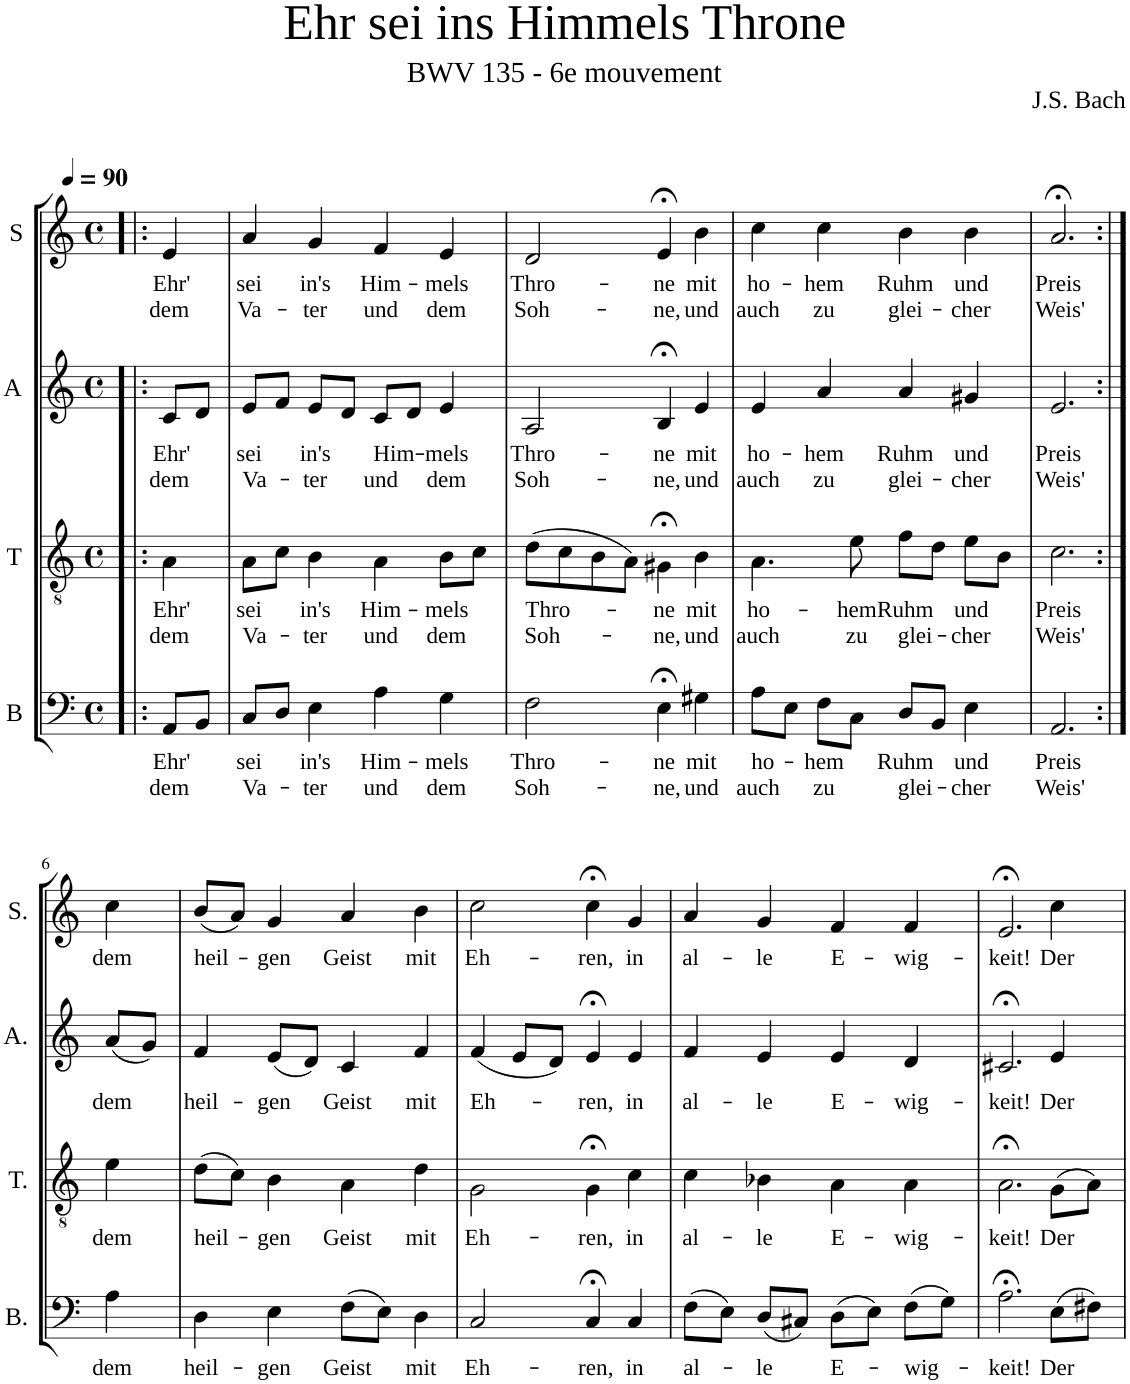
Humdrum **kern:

**kern	**text	**text	**kern	**text	**text	**kern	**text	**text	**kern	**text	**text
*part4	*part4	*part4	*part3	*part3	*part3	*part2	*part2	*part2	*part1	*part1	*part1
*staff4	*staff4	*staff4	*staff3	*staff3	*staff3	*staff2	*staff2	*staff2	*staff1	*staff1	*staff1
*I"B	*	*	*I"T	*	*	*I"A	*	*	*I"S	*	*
*I'B.	*	*	*I'T.	*	*	*I'A.	*	*	*I'S.	*	*
*clefF4	*	*	*clefGv2	*	*	*clefG2	*	*	*clefG2	*	*
*k[]	*	*	*k[]	*	*	*k[]	*	*	*k[]	*	*
*M4/4	*	*	*M4/4	*	*	*M4/4	*	*	*M4/4	*	*
*met(c)	*	*	*met(c)	*	*	*met(c)	*	*	*met(c)	*	*
*MM90	*	*	*MM90	*	*	*MM90	*	*	*MM90	*	*
=1!|:	=1!|:	=1!|:	=1!|:	=1!|:	=1!|:	=1!|:	=1!|:	=1!|:	=1!|:	=1!|:	=1!|:
!	!LO:LY:b	!LO:LY:b	!	!LO:LY:b	!LO:LY:b	!	!LO:LY:b	!LO:LY:b	!	!LO:LY:b	!LO:LY:b
8AA/L	Ehr'	dem	4A\	Ehr'	dem	8c/L	Ehr'	dem	4e/	Ehr'	dem
8BB/J	.	.	.	.	.	8d/J	.	.	.	.	.
=2	=2	=2	=2	=2	=2	=2	=2	=2	=2	=2	=2
!	!LO:LY:b	!LO:LY:b	!	!LO:LY:b	!LO:LY:b	!	!LO:LY:b	!LO:LY:b	!	!LO:LY:b	!LO:LY:b
8C/L	sei	Va-	8A\L	sei	Va-	8e/L	sei	Va-	4a/	sei	Va-
8D/J	.	.	8c\J	.	.	8f/J	.	.	.	.	.
!	!LO:LY:b	!LO:LY:b	!	!LO:LY:b	!LO:LY:b	!	!LO:LY:b	!LO:LY:b	!	!LO:LY:b	!LO:LY:b
4E\	in's	-ter	4B\	in's	-ter	8e/L	in's	-ter	4g/	in's	-ter
.	.	.	.	.	.	8d/J	.	.	.	.	.
!	!LO:LY:b	!LO:LY:b	!	!LO:LY:b	!LO:LY:b	!	!LO:LY:b	!LO:LY:b	!	!LO:LY:b	!LO:LY:b
4A\	Him-	und	4A\	Him-	und	8c/L	Him-	und	4f/	Him-	und
.	.	.	.	.	.	8d/J	.	.	.	.	.
!	!LO:LY:b	!LO:LY:b	!	!LO:LY:b	!LO:LY:b	!	!LO:LY:b	!LO:LY:b	!	!LO:LY:b	!LO:LY:b
4G\	-mels	dem	8B\L	-mels	dem	4e/	-mels	dem	4e/	-mels	dem
.	.	.	8c\J	.	.	.	.	.	.	.	.
=3	=3	=3	=3	=3	=3	=3	=3	=3	=3	=3	=3
!	!LO:LY:b	!LO:LY:b	!	!LO:LY:b	!LO:LY:b	!	!LO:LY:b	!LO:LY:b	!	!LO:LY:b	!LO:LY:b
2F\	Thro-	Soh-	(8d\L	Thro-	Soh-	2A/	Thro-	Soh-	2d/	Thro-	Soh-
.	.	.	8c\	.	.	.	.	.	.	.	.
.	.	.	8B\	.	.	.	.	.	.	.	.
.	.	.	8A\J)	.	.	.	.	.	.	.	.
!	!LO:LY:b	!LO:LY:b	!	!LO:LY:b	!LO:LY:b	!	!LO:LY:b	!LO:LY:b	!	!LO:LY:b	!LO:LY:b
4E;<\	-ne	-ne,	4G#X;<\	-ne	-ne,	4B;</	-ne	-ne,	4e;</	-ne	-ne,
!	!LO:LY:b	!LO:LY:b	!	!LO:LY:b	!LO:LY:b	!	!LO:LY:b	!LO:LY:b	!	!LO:LY:b	!LO:LY:b
4G#X\	mit	und	4B\	mit	und	4e/	mit	und	4b\	mit	und
=4	=4	=4	=4	=4	=4	=4	=4	=4	=4	=4	=4
!	!LO:LY:b	!LO:LY:b	!	!LO:LY:b	!LO:LY:b	!	!LO:LY:b	!LO:LY:b	!	!LO:LY:b	!LO:LY:b
8A\L	ho-	auch	4.A\	ho-	auch	4e/	ho-	auch	4cc\	ho-	auch
8E\J	.	.	.	.	.	.	.	.	.	.	.
!	!LO:LY:b	!LO:LY:b	!	!	!	!	!LO:LY:b	!LO:LY:b	!	!LO:LY:b	!LO:LY:b
8F\L	-hem	zu	.	.	.	4a/	-hem	zu	4cc\	-hem	zu
!	!	!	!	!LO:LY:b	!LO:LY:b	!	!	!	!	!	!
8C\J	.	.	8e\	-hem	zu	.	.	.	.	.	.
!	!LO:LY:b	!LO:LY:b	!	!LO:LY:b	!LO:LY:b	!	!LO:LY:b	!LO:LY:b	!	!LO:LY:b	!LO:LY:b
8D/L	Ruhm	glei-	8f\L	Ruhm	glei-	4a/	Ruhm	glei-	4b\	Ruhm	glei-
8BB/J	.	.	8d\J	.	.	.	.	.	.	.	.
!	!LO:LY:b	!LO:LY:b	!	!LO:LY:b	!LO:LY:b	!	!LO:LY:b	!LO:LY:b	!	!LO:LY:b	!LO:LY:b
4E\	und	-cher	8e\L	und	-cher	4g#X/	und	-cher	4b\	und	-cher
.	.	.	8B\J	.	.	.	.	.	.	.	.
=5	=5	=5	=5	=5	=5	=5	=5	=5	=5	=5	=5
!	!LO:LY:b	!LO:LY:b	!	!LO:LY:b	!LO:LY:b	!	!LO:LY:b	!LO:LY:b	!	!LO:LY:b	!LO:LY:b
2.AA/	Preis	Weis'	2.c\	Preis	Weis'	2.e/	Preis	Weis'	2.a;</	Preis	Weis'
!!LO:LB:g=z
=6:|!	=6:|!	=6:|!	=6:|!	=6:|!	=6:|!	=6:|!	=6:|!	=6:|!	=6:|!	=6:|!	=6:|!
!	!LO:LY:b	!	!	!LO:LY:b	!	!	!LO:LY:b	!	!	!LO:LY:b	!
4A\	dem	.	4e\	dem	.	(8a/L	dem	.	4cc\	dem	.
.	.	.	.	.	.	8g/J)	.	.	.	.	.
=7	=7	=7	=7	=7	=7	=7	=7	=7	=7	=7	=7
!	!LO:LY:b	!	!	!LO:LY:b	!	!	!LO:LY:b	!	!	!LO:LY:b	!
4D\	heil-	.	(8d\L	heil-	.	4f/	heil-	.	(8b/L	heil-	.
.	.	.	8c\J)	.	.	.	.	.	8a/J)	.	.
!	!LO:LY:b	!	!	!LO:LY:b	!	!	!LO:LY:b	!	!	!LO:LY:b	!
4E\	-gen	.	4B\	-gen	.	(8e/L	-gen	.	4g/	-gen	.
.	.	.	.	.	.	8d/J)	.	.	.	.	.
!	!LO:LY:b	!	!	!LO:LY:b	!	!	!LO:LY:b	!	!	!LO:LY:b	!
(8F\L	Geist	.	4A\	Geist	.	4c/	Geist	.	4a/	Geist	.
8E\J)	.	.	.	.	.	.	.	.	.	.	.
!	!LO:LY:b	!	!	!LO:LY:b	!	!	!LO:LY:b	!	!	!LO:LY:b	!
4D\	mit	.	4d\	mit	.	4f/	mit	.	4b\	mit	.
=8	=8	=8	=8	=8	=8	=8	=8	=8	=8	=8	=8
!	!LO:LY:b	!	!	!LO:LY:b	!	!	!LO:LY:b	!	!	!LO:LY:b	!
2C/	Eh-	.	2G\	Eh-	.	(4f/	Eh-	.	2cc\	Eh-	.
.	.	.	.	.	.	8e/L	.	.	.	.	.
.	.	.	.	.	.	8d/J)	.	.	.	.	.
!	!LO:LY:b	!	!	!LO:LY:b	!	!	!LO:LY:b	!	!	!LO:LY:b	!
4C;</	-ren,	.	4G;<\	-ren,	.	4e;</	-ren,	.	4cc;<\	-ren,	.
!	!LO:LY:b	!	!	!LO:LY:b	!	!	!LO:LY:b	!	!	!LO:LY:b	!
4C/	in	.	4c\	in	.	4e/	in	.	4g/	in	.
=9	=9	=9	=9	=9	=9	=9	=9	=9	=9	=9	=9
!	!LO:LY:b	!	!	!LO:LY:b	!	!	!LO:LY:b	!	!	!LO:LY:b	!
(8F\L	al-	.	4c\	al-	.	4f/	al-	.	4a/	al-	.
8E\J)	.	.	.	.	.	.	.	.	.	.	.
!	!LO:LY:b	!	!	!LO:LY:b	!	!	!LO:LY:b	!	!	!LO:LY:b	!
(8D/L	-le	.	4B-X\	-le	.	4e/	-le	.	4g/	-le	.
8C#X/J)	.	.	.	.	.	.	.	.	.	.	.
!	!LO:LY:b	!	!	!LO:LY:b	!	!	!LO:LY:b	!	!	!LO:LY:b	!
(8D\L	E-	.	4A\	E-	.	4e/	E-	.	4f/	E-	.
8E\J)	.	.	.	.	.	.	.	.	.	.	.
!	!LO:LY:b	!	!	!LO:LY:b	!	!	!LO:LY:b	!	!	!LO:LY:b	!
(8F\L	-wig-	.	4A\	-wig-	.	4d/	-wig-	.	4f/	-wig-	.
8G\J)	.	.	.	.	.	.	.	.	.	.	.
=10	=10	=10	=10	=10	=10	=10	=10	=10	=10	=10	=10
!	!LO:LY:b	!	!	!LO:LY:b	!	!	!LO:LY:b	!	!	!LO:LY:b	!
2.A;<\	-keit!	.	2.A;<\	-keit!	.	2.c#X;</	-keit!	.	2.e;</	-keit!	.
!	!LO:LY:b	!	!	!LO:LY:b	!	!	!LO:LY:b	!	!	!LO:LY:b	!
(8E\L	Der	.	(8G\L	Der	.	4e/	Der	.	4cc\	Der	.
8F#X\J)	.	.	8A\J)	.	.	.	.	.	.	.	.
=	=	=	=	=	=	=	=	=	=	=	=
*-	*-	*-	*-	*-	*-	*-	*-	*-	*-	*-	*-
